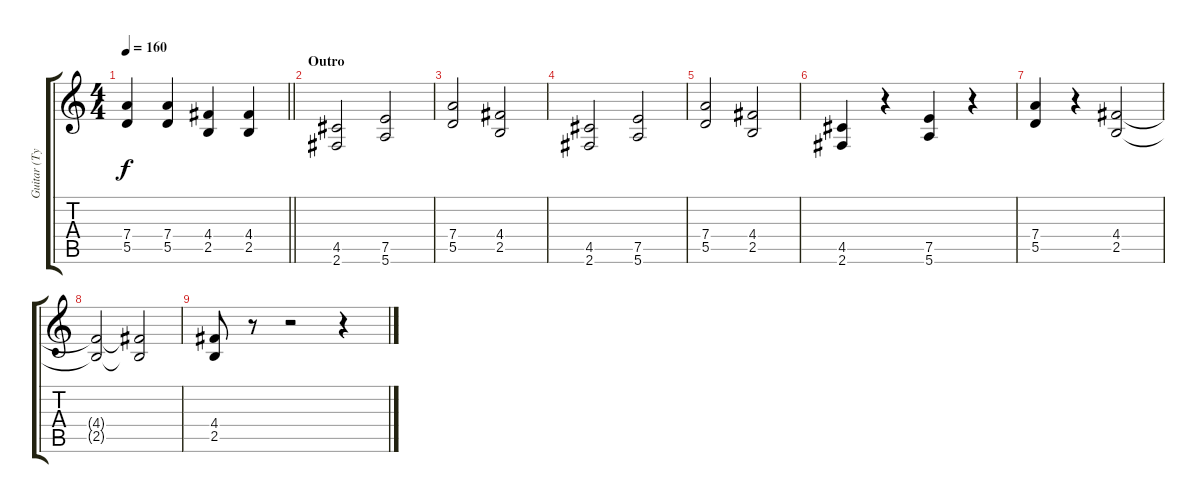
\track ("Guitar (Tyler)" "Guitar (Ty") {instrument overdrivenguitar}
\staff {score tabs}
\tuning (E4 B3 G3 D3 A2 E2) {hide}
\ts (4 4)
\tempo 160
\clef g2
\barLineRight lightlight
\ks c
(7.4 5.5).4{dy f} (7.4 5.5).4 (4.4 2.5).4 (4.4 2.5).4 |
\section ("" "Outro")
(4.5 2.6).2 (7.5 5.6).2 |
(7.4 5.5).2 (4.4 2.5).2 |
(4.5 2.6).2 (7.5 5.6).2 |
(7.4 5.5).2 (4.4 2.5).2 |
(4.5 2.6).4 r.4 (7.5 5.6).4 r.4 |
(7.4 5.5).4 r.4 (4.4 2.5).2 |
(4.4{t} 2.5{t}).2 (4.4{t} 2.5{t}).2 |
(4.4 2.5).8 r.8 r.2 r.4
